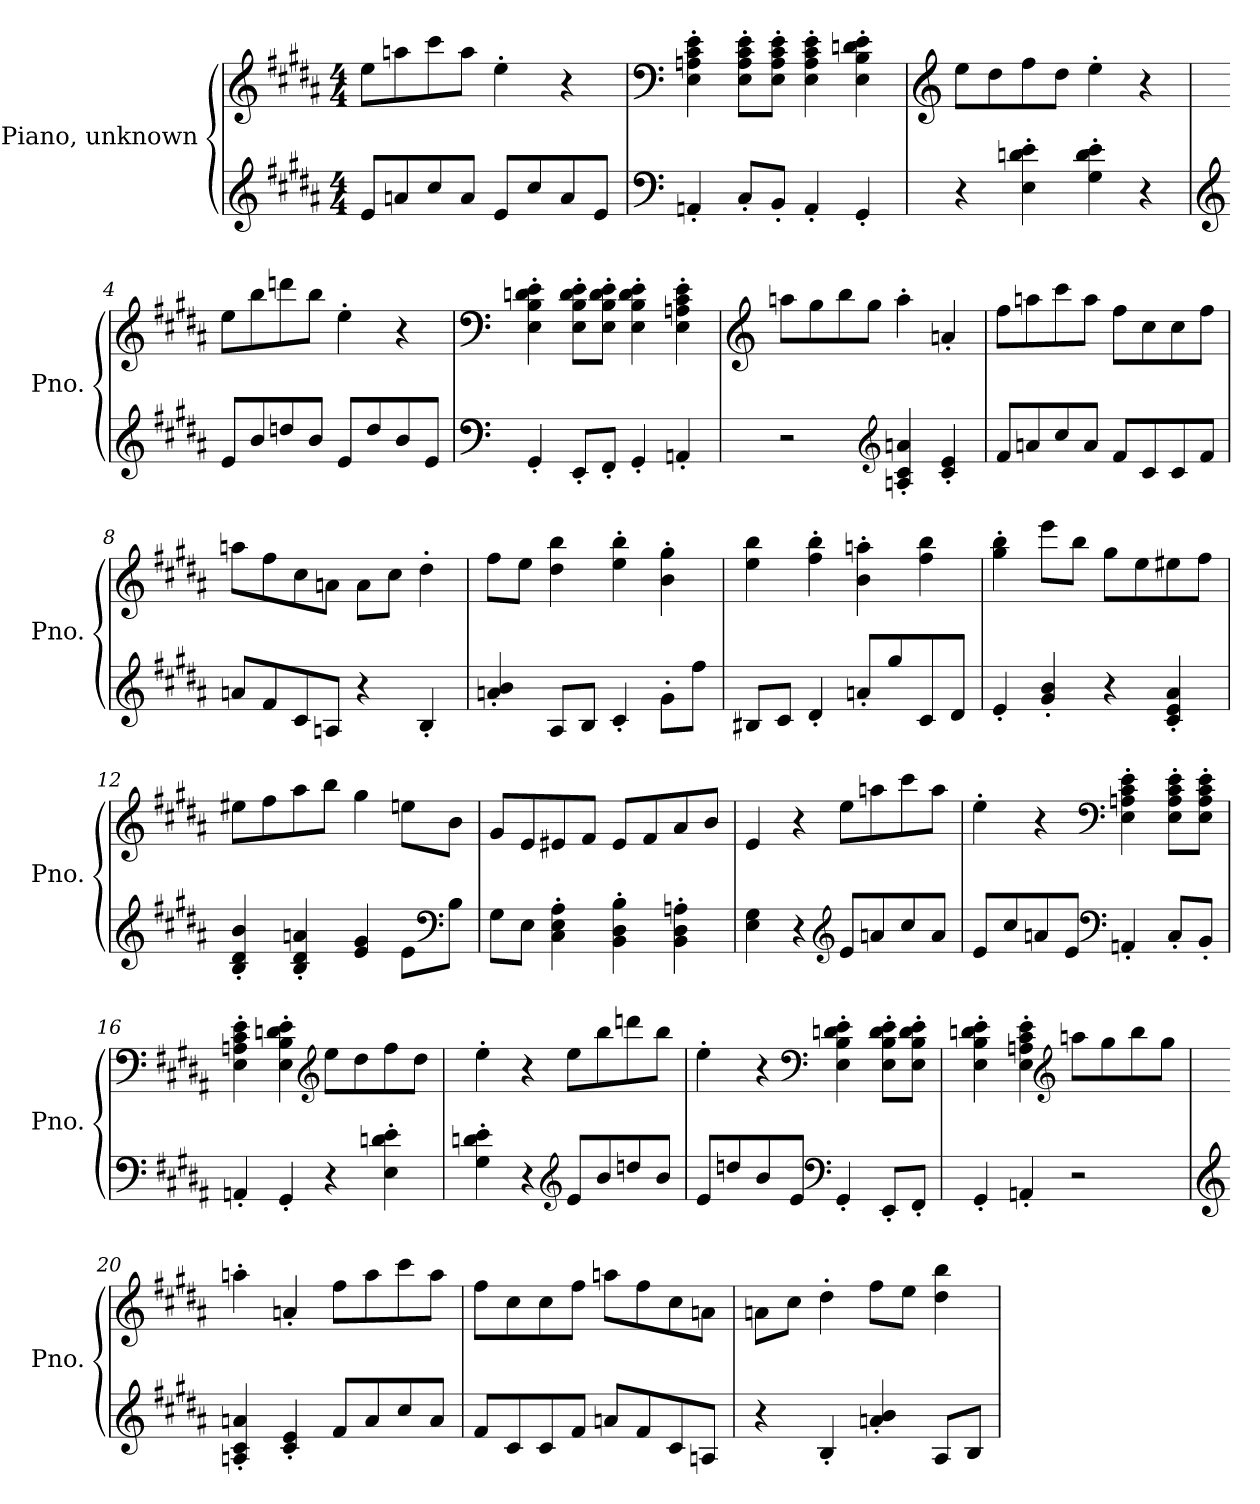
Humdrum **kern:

**kern	**kern
*part1	*part1
*staff2	*staff1
*I"Piano, unknown	*
*I'Pno.	*
*clefG2	*clefG2
*k[f#c#g#d#a#]	*k[f#c#g#d#a#]
*M4/4	*M4/4
*MM120	*MM120
=1	=1
8e/L	8ee\L
8an/	8aan\
8cc#/	8ccc#\
8a/J	8aa\J
8e/L	4ee'\
8cc#/	.
8a/	4r
8e/J	.
=2	=2
*clefF4	*clefF4
4AAn'/	4E\' 4An\' 4c#\' 4e\'
8C#'/L	8E\' 8A\' 8c#\' 8e\'L
8BB'/J	8E\' 8A\' 8c#\' 8e\'J
4AA'/	4E\' 4A\' 4c#\' 4e\'
4GG#'/	4E\' 4B\' 4dn\' 4e\'
=3	=3
*	*clefG2
4r	8ee\L
.	8dd#\
4E\' 4dn\' 4e\'	8ff#\
.	8dd#\J
4G#\' 4d\' 4e\'	4ee'\
4r	4r
=4	=4
*clefG2	*
8e/L	8ee\L
8b/	8bb\
8ddn/	8dddn\
8b/J	8bb\J
8e/L	4ee'\
8dd/	.
8b/	4r
8e/J	.
!!LO:LB:g=z
=5	=5
*clefF4	*clefF4
4GG#'/	4E\' 4B\' 4dn\' 4e\'
8EE'/L	8E\' 8B\' 8d\' 8e\'L
8FF#'/J	8E\' 8B\' 8d\' 8e\'J
4GG#'/	4E\' 4B\' 4d\' 4e\'
4AAn'/	4E\' 4An\' 4c#\' 4e\'
=6	=6
*	*clefG2
2r	8aan\L
.	8gg#\
.	8bb\
.	8gg#\J
*clefG2	*
4An/' 4c#/' 4an/'	4aa'\
4c#/' 4e/'	4an'/
=7	=7
8f#/L	8ff#\L
8an/	8aan\
8cc#/	8ccc#\
8a/J	8aa\J
8f#/L	8ff#\L
8c#/	8cc#\
8c#/	8cc#\
8f#/J	8ff#\J
=8	=8
8an/L	8aan\L
8f#/	8ff#\
8c#/	8cc#\
8An/J	8an\J
4r	8a\L
.	8cc#\J
4B'/	4dd#'\
!!LO:LB:g=z
=9	=9
4an/' 4b/'	8ff#\L
.	8ee\J
8A#/L	4dd#\ 4bb\
8B/J	.
4c#'/	4ee\' 4bb\'
8g#'\L	4b\' 4gg#\'
8ff#\J	.
=10	=10
8B#X/L	4ee\ 4bb\
8c#/J	.
4d#'/	4ff#\' 4bb\'
8an'/L	4b\' 4aan\'
8gg#/	.
8c#/	4ff#\ 4bb\
8d#/J	.
=11	=11
4e'/	4gg#\' 4bb\'
4g#/' 4b/'	8eee\L
.	8bb\J
4r	8gg#\L
.	8ee\
4c#/' 4e/' 4a#/'	8ee#X\
.	8ff#\J
=12	=12
4B/' 4d#/' 4b/'	8ee#X\L
.	8ff#\
4B/' 4d#/' 4an/'	8aa#\
.	8bb\J
4e/ 4g#/	4gg#\
8e\L	8een\L
*clefF4	*
8B\J	8b\J
!!LO:LB:g=z
=13	=13
8G#\L	8g#/L
8E\J	8e/
4C#\' 4E\' 4A#\'	8e#X/
.	8f#/J
4BB\' 4D#\' 4B\'	8e#/L
.	8f#/
4BB\' 4D#\' 4An\'	8a#/
.	8b/J
=14	=14
4E\ 4G#\	4e/
4r	4r
*clefG2	*
8e/L	8ee\L
8an/	8aan\
8cc#/	8ccc#\
8a/J	8aa\J
=15	=15
8e/L	4ee'\
8cc#/	.
8an/	4r
8e/J	.
*clefF4	*clefF4
4AAn'/	4E\' 4An\' 4c#\' 4e\'
8C#'/L	8E\' 8A\' 8c#\' 8e\'L
8BB'/J	8E\' 8A\' 8c#\' 8e\'J
=16	=16
4AAn'/	4E\' 4An\' 4c#\' 4e\'
4GG#'/	4E\' 4B\' 4dn\' 4e\'
*	*clefG2
4r	8ee\L
.	8dd#\
4E\' 4dn\' 4e\'	8ff#\
.	8dd#\J
!!LO:LB:g=z
=17	=17
4G#\' 4dn\' 4e\'	4ee'\
4r	4r
*clefG2	*
8e/L	8ee\L
8b/	8bb\
8ddn/	8dddn\
8b/J	8bb\J
=18	=18
8e/L	4ee'\
8ddn/	.
8b/	4r
8e/J	.
*clefF4	*clefF4
4GG#'/	4E\' 4B\' 4dn\' 4e\'
8EE'/L	8E\' 8B\' 8d\' 8e\'L
8FF#'/J	8E\' 8B\' 8d\' 8e\'J
=19	=19
4GG#'/	4E\' 4B\' 4dn\' 4e\'
4AAn'/	4E\' 4An\' 4c#\' 4e\'
*	*clefG2
2r	8aan\L
.	8gg#\
.	8bb\
.	8gg#\J
!!LO:LB:g=z
=20	=20
*clefG2	*
4An/' 4c#/' 4an/'	4aan'\
4c#/' 4e/'	4an'/
8f#/L	8ff#\L
8a/	8aa\
8cc#/	8ccc#\
8a/J	8aa\J
=21	=21
8f#/L	8ff#\L
8c#/	8cc#\
8c#/	8cc#\
8f#/J	8ff#\J
8an/L	8aan\L
8f#/	8ff#\
8c#/	8cc#\
8An/J	8an\J
=22	=22
4r	8an\L
.	8cc#\J
4B'/	4dd#'\
4an/' 4b/'	8ff#\L
.	8ee\J
8A#/L	4dd#\ 4bb\
8B/J	.
=	=
*-	*-
